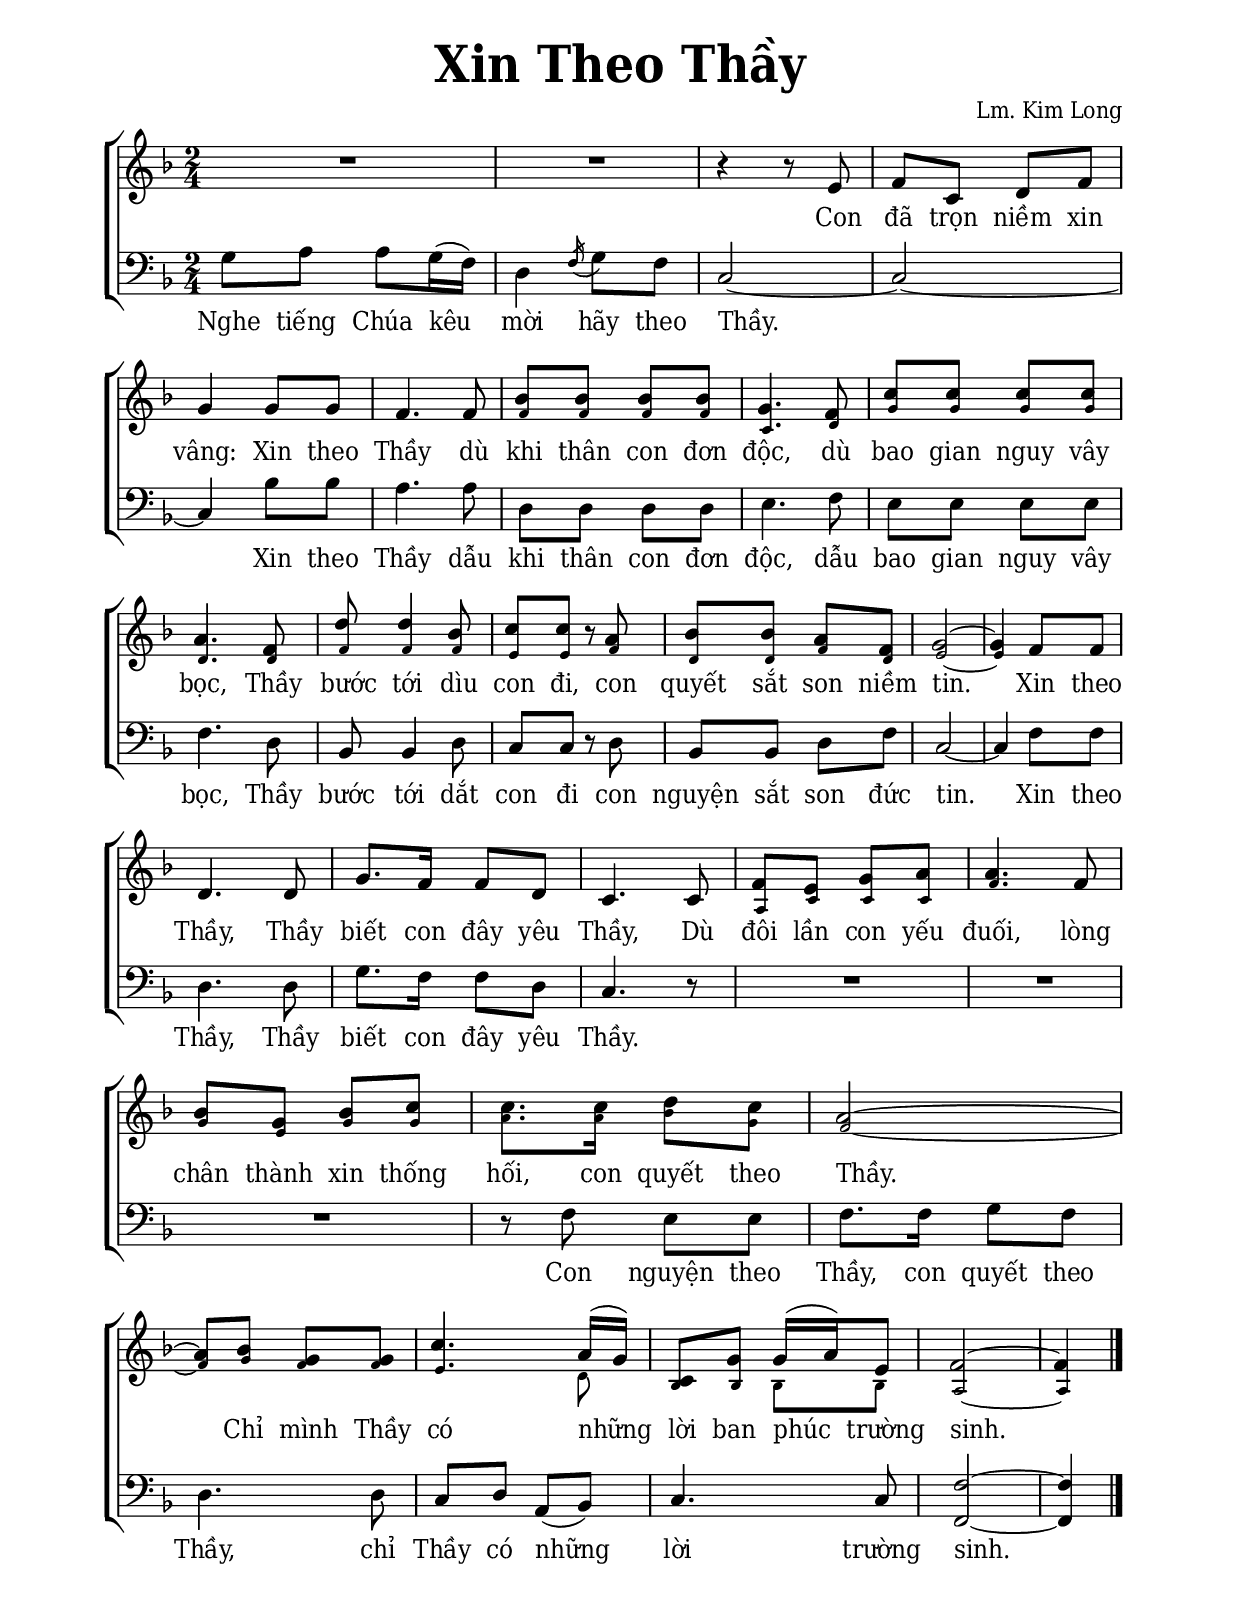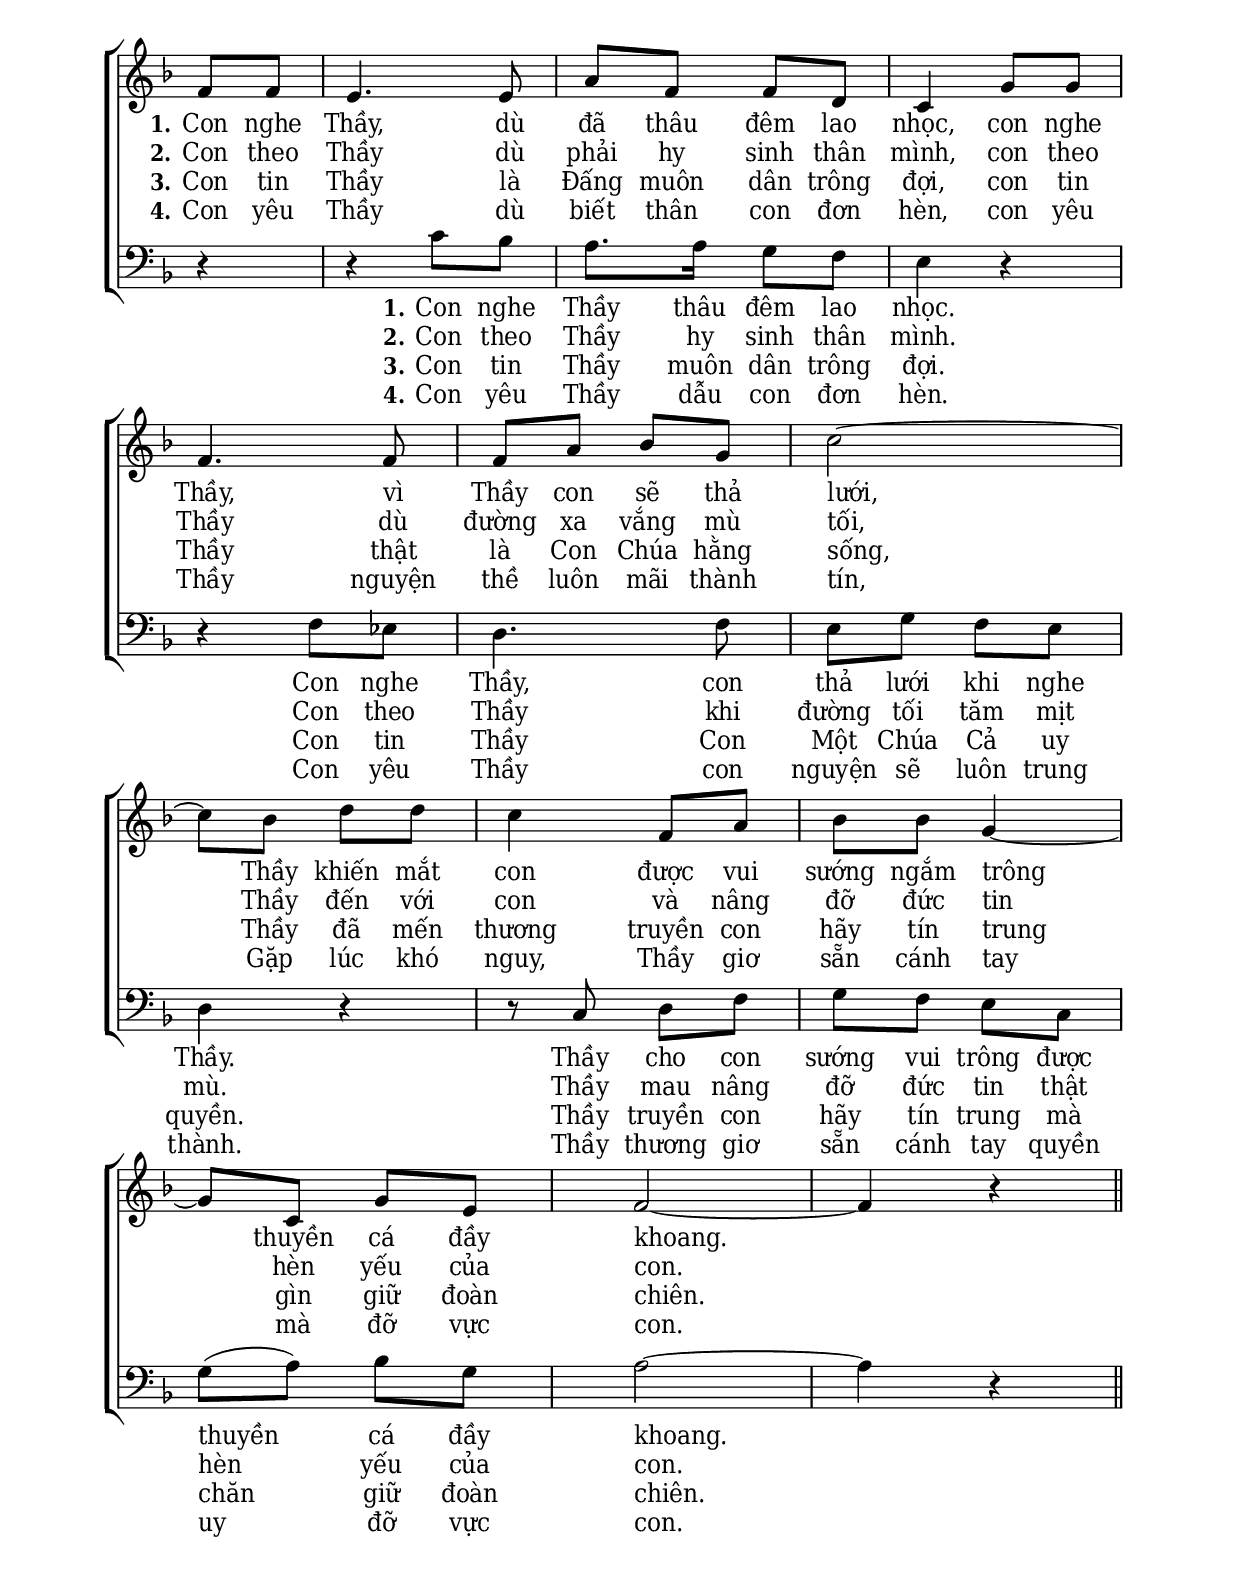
% Cài đặt chung
\version "2.22.1"
\include "english.ly"

\header {
  title = \markup { \fontsize #3 "Xin Theo Thầy" }
  composer = "Lm. Kim Long"
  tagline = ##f
}

% Nhạc
nhacPhienKhucSop = \relative c' {
  R2*2
  r4 r8 e |
  f c d f |
  g4 g8 g |
  f4. f8 |
  bf bf bf bf |
  g4. f8 |
  c' c c c |
  a4. f8 |
  d' d4 bf8 |
  c c r a |
  bf bf a f |
  g2 ~ |
  g4 f8 f |
  d4. d8 |
  g8. f16 f8 d |
  c4. c8 |
  f e g a |
  a4. f8 |
  bf g bf c |
  c8. c16 d8 c |
  a2 ~ |
  a8 bf g g |
  c4. a16 (g) |
  c,8 g' g16 [(a) e8] |
  f2 ~ |
  f4 \bar "|." \break
  
  f8 f |
  e4. e8 |
  a f f d |
  c4 g'8 g |
  f4. f8 |
  f a bf g |
  c2 ~ |
  c8 bf d d |
  c4 f,8 a |
  bf bf g4 ~ |
  g8 c, g' e |
  f2 ~ |
  f4 r \bar "||"
}

nhacPhienKhucAlto = \relative c' {
  R2*2
  r4 r8 e |
  f c d f |
  g4 g8 g |
  f4. f8 |
  f f f f |
  c4. d8 |
  g g g g |
  d4. d8 |
  f f4 f8 |
  e e r f |
  d d f d |
  e2 ~ |
  e4 f8 f |
  d4. d8 |
  g8. f16 f8 d |
  c4. c8 |
  a c c c |
  f4. f8 |
  g e g g |
  a8. a16 bf8 g |
  f2 ~ |
  f8 g f f |
  e4. d8 |
  bf bf bf bf |
  a2 ~ |
  a4
  
  
}

nhacPhienKhucBas = \relative c' {
  g8 a a g16 (f) |
  d4 \slashedGrace { f16 ( } g8) f |
  c2 ~ |
  c ~ |
  c4 bf'8 bf |
  a4. a8 |
  d, d d d |
  e4. f8 |
  e e e e |
  f4. d8 |
  bf bf4 d8 |
  c c r d |
  bf bf d f |
  c2 ~ |
  c4 f8 f |
  d4. d8 |
  g8. f16 f8 d |
  c4. r8 |
  R2*3
  r8 f e e |
  f8. f16 g8 f |
  d4. d8 |
  c d a (bf) |
  c4. c8 |
  <f f,>2 ~ |
  <f f,>4
  
  r4
  r c'8 bf |
  a8. a16 g8 f |
  e4 r |
  r f8 ef |
  d4. f8 |
  e g f e |
  d4 r |
  r8 c d f |
  g f e c |
  g' (a) bf g |
  a2 ~ |
  a4 r
}

% Lời
loiPhienKhucSopMot = \lyricmode {
  Con đã trọn niềm xin vâng:
  Xin theo Thầy dù khi thân con đơn độc,
  dù bao gian nguy vây bọc,
  Thầy bước tới dìu con đi,
  con quyết sắt son niềm tin.
  Xin theo Thầy, Thầy biết con đây yêu Thầy,
  Dù đôi lần con yếu đuối,
  lòng chân thành xin thống hối, con quyết theo Thầy.
  Chỉ mình Thầy có những lời ban phúc trường sinh.
  
  \set stanza = "1."
  Con nghe Thầy, dù đã thâu đêm lao nhọc,
  con nghe Thầy, vì Thầy con sẽ thả lưới,
  Thầy khiến mắt con được vui sướng ngắm trông thuyền cá đầy khoang.
}


loiPhienKhucSopHai = \lyricmode {
  \repeat unfold 68 { _ }
  \set stanza = "2."
  Con theo Thầy dù phải hy sinh thân mình,
  con theo Thầy dù đường xa vắng mù tối,
  Thầy đến với con và nâng đỡ đức tin hèn yếu của con.
}


loiPhienKhucSopBa = \lyricmode {
  \repeat unfold 68 { _ }
  \set stanza = "3."
  Con tin Thầy là Đấng muôn dân trông đợi,
  con tin Thầy thật là Con Chúa hằng sống,
  Thầy đã mến thương truyền con hãy tín trung gìn giữ đoàn chiên.
}


loiPhienKhucSopBon = \lyricmode {
  \repeat unfold 68 { _ }
  \set stanza = "4."
  Con yêu Thầy dù biết thân con đơn hèn,
  con yêu Thầy nguyện thề luôn mãi thành tín,
  Gặp lúc khó nguy, Thầy giơ sẵn cánh tay mà đỡ vực con.
}


loiPhienKhucBasMot = \lyricmode {
  Nghe tiếng Chúa kêu mời hãy theo Thầy.
  Xin theo Thầy dẫu khi thân con đơn độc,
  dẫu bao gian nguy vây bọc,
  Thầy bước tới dắt con đi con nguyện sắt son đức tin.
  Xin theo Thầy, Thầy biết con đây yêu Thầy.
  Con nguyện theo Thầy, con quyết theo Thầy,
  chỉ Thầy có những lời trường sinh.
  \set stanza = "1."
  Con nghe Thầy thâu đêm lao nhọc.
  Con nghe Thầy, con thả lưới khi nghe Thầy.
  Thầy cho con sướng vui trông được thuyền cá đầy khoang.
}

loiPhienKhucBasHai = \lyricmode {
  \repeat unfold 59 { _ }
  \set stanza = "2."
  Con theo Thầy hy sinh thân mình.
  Con theo Thầy khi đường tối tăm mịt mù.
  Thầy mau nâng đỡ đức tin thật hèn yếu của con.
}

loiPhienKhucBasBa = \lyricmode {
  \repeat unfold 59 { _ }
  \set stanza = "3."
  Con tin Thầy muôn dân trông đợi.
  Con tin Thầy Con Một Chúa Cả uy quyền.
  Thầy truyền con hãy tín trung mà chăn giữ đoàn chiên.
}

loiPhienKhucBasBon = \lyricmode {
  \repeat unfold 59 { _ }
  \set stanza = "4."
  Con yêu Thầy dẫu con đơn hèn.
  Con yêu Thầy con nguyện sẽ luôn trung thành.
  Thầy thương giơ sẵn cánh tay quyền uy đỡ vực con.
}


% Dàn trang
\paper {
  #(set-paper-size "a4")
  top-margin = 15\mm
  bottom-margin = 20\mm
  left-margin = 20\mm
  right-margin = 20\mm
  indent = #0
  #(define fonts
    (make-pango-font-tree
      "Deja Vu Serif Condensed"
      "Deja Vu Serif Condensed"
      "Deja Vu Serif Condensed"
      (/ 20 20)))
  print-page-number = #f
  page-count = #2
  %systems-per-page = 6
}

TongNhip = {
  \key f \major \time 2/4
  \set Timing.beamExceptions = #'()
  \set Timing.baseMoment = #(ly:make-moment 1/4)
  \set Timing.beatStructure = #'(1 1)
}

% Đổi kích thước nốt cho bè phụ
notBePhu =
#(define-music-function (font-size music) (number? ly:music?)
   (for-some-music
     (lambda (m)
       (if (music-is-of-type? m 'rhythmic-event)
           (begin
             (set! (ly:music-property m 'tweaks)
                   (cons `(font-size . ,font-size)
                         (ly:music-property m 'tweaks)))
             #t)
           #f))
     music)
   music)

\score {
  \new ChoirStaff <<
    \new Staff \with {
        \consists "Merge_rests_engraver"
        printPartCombineTexts = ##f
      }
      <<
      \new Voice \TongNhip \partCombine 
        \nhacPhienKhucSop
        \notBePhu -3 { \nhacPhienKhucAlto }
      \new NullVoice = beSop \nhacPhienKhucSop
      \new Lyrics \lyricsto beSop \loiPhienKhucSopMot
      \new Lyrics \lyricsto beSop \loiPhienKhucSopHai
      \new Lyrics \lyricsto beSop \loiPhienKhucSopBa
      \new Lyrics \lyricsto beSop \loiPhienKhucSopBon
      >>
    \new Staff <<
        \clef "bass"
        \new Voice = beBas {
          \TongNhip \nhacPhienKhucBas
        }
      \new Lyrics \lyricsto beBas \loiPhienKhucBasMot
      \new Lyrics \lyricsto beBas \loiPhienKhucBasHai
      \new Lyrics \lyricsto beBas \loiPhienKhucBasBa
      \new Lyrics \lyricsto beBas \loiPhienKhucBasBon
    >>
  >>
  \layout {
    \override Lyrics.LyricSpace.minimum-distance = #1.5
    \override Score.BarNumber.break-visibility = ##(#f #f #f)
    \override Score.SpacingSpanner.uniform-stretching = ##t
  }
}